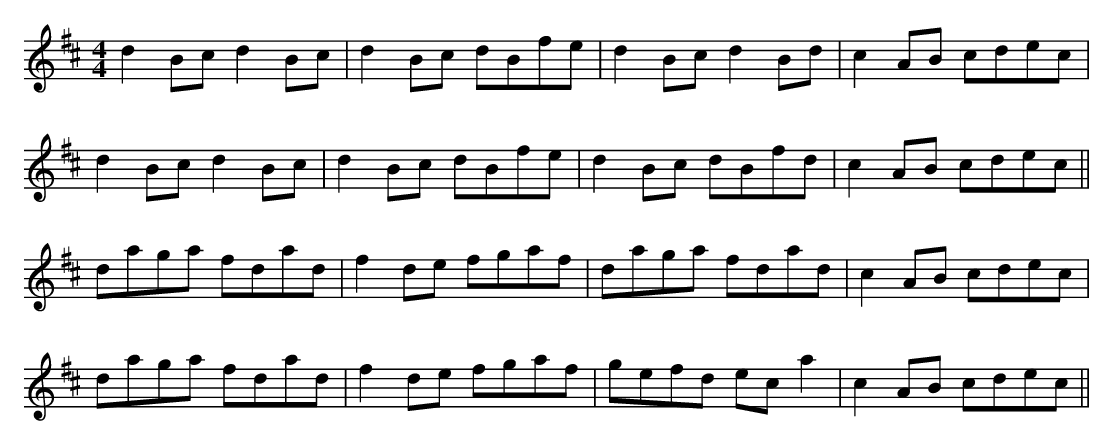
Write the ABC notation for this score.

X:1
M:4/4
K:Bmin
d2 Bc d2 Bc|d2 Bc dBfe|d2 Bc d2 Bd|c2 AB cdec|
d2 Bc d2 Bc|d2 Bc dBfe|d2 Bc dBfd|c2 AB cdec||
daga fdad|f2 de fgaf|daga fdad|c2 AB cdec|
daga fdad|f2 de fgaf|gefd ec a2|c2 AB cdec||
